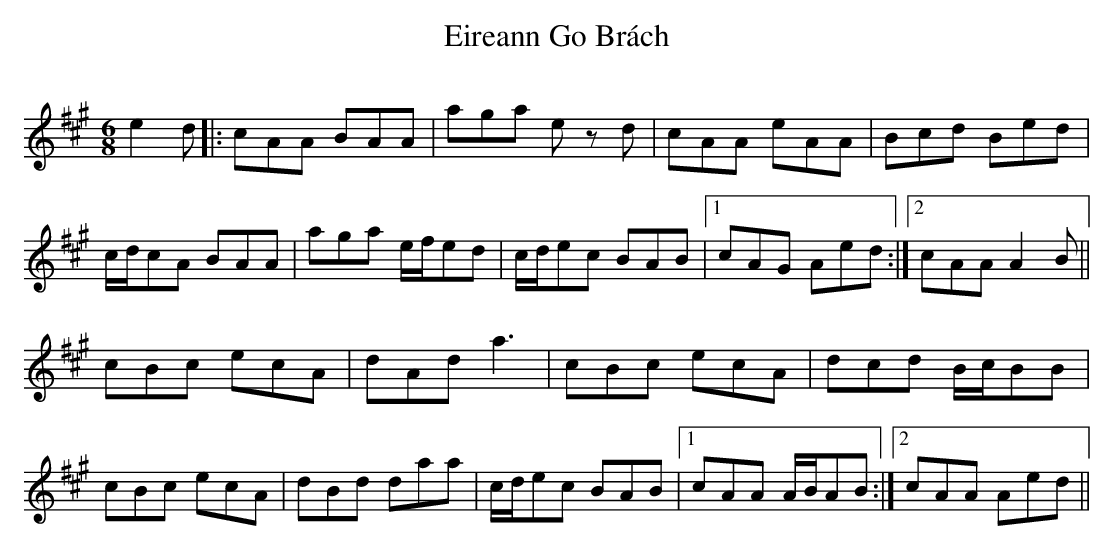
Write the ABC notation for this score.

X:1
T: Eireann Go Brách
Q: 300
L: 1/8
M: 6/8
K: A
e2d|: cAA BAA|aga e z d|cAA eAA|Bcd Bed|
c/d/cA BAA|aga e/f/ed|c/d/ec BAB|1 cAG Aed :|2\
cAA A2B||
cBc ecA|dAd a3|cBc ecA|dcd B/c/BB|
cBc ecA|dBd daa|c/d/ec BAB|1 cAA A/B/AB :|2\
cAA Aed||
